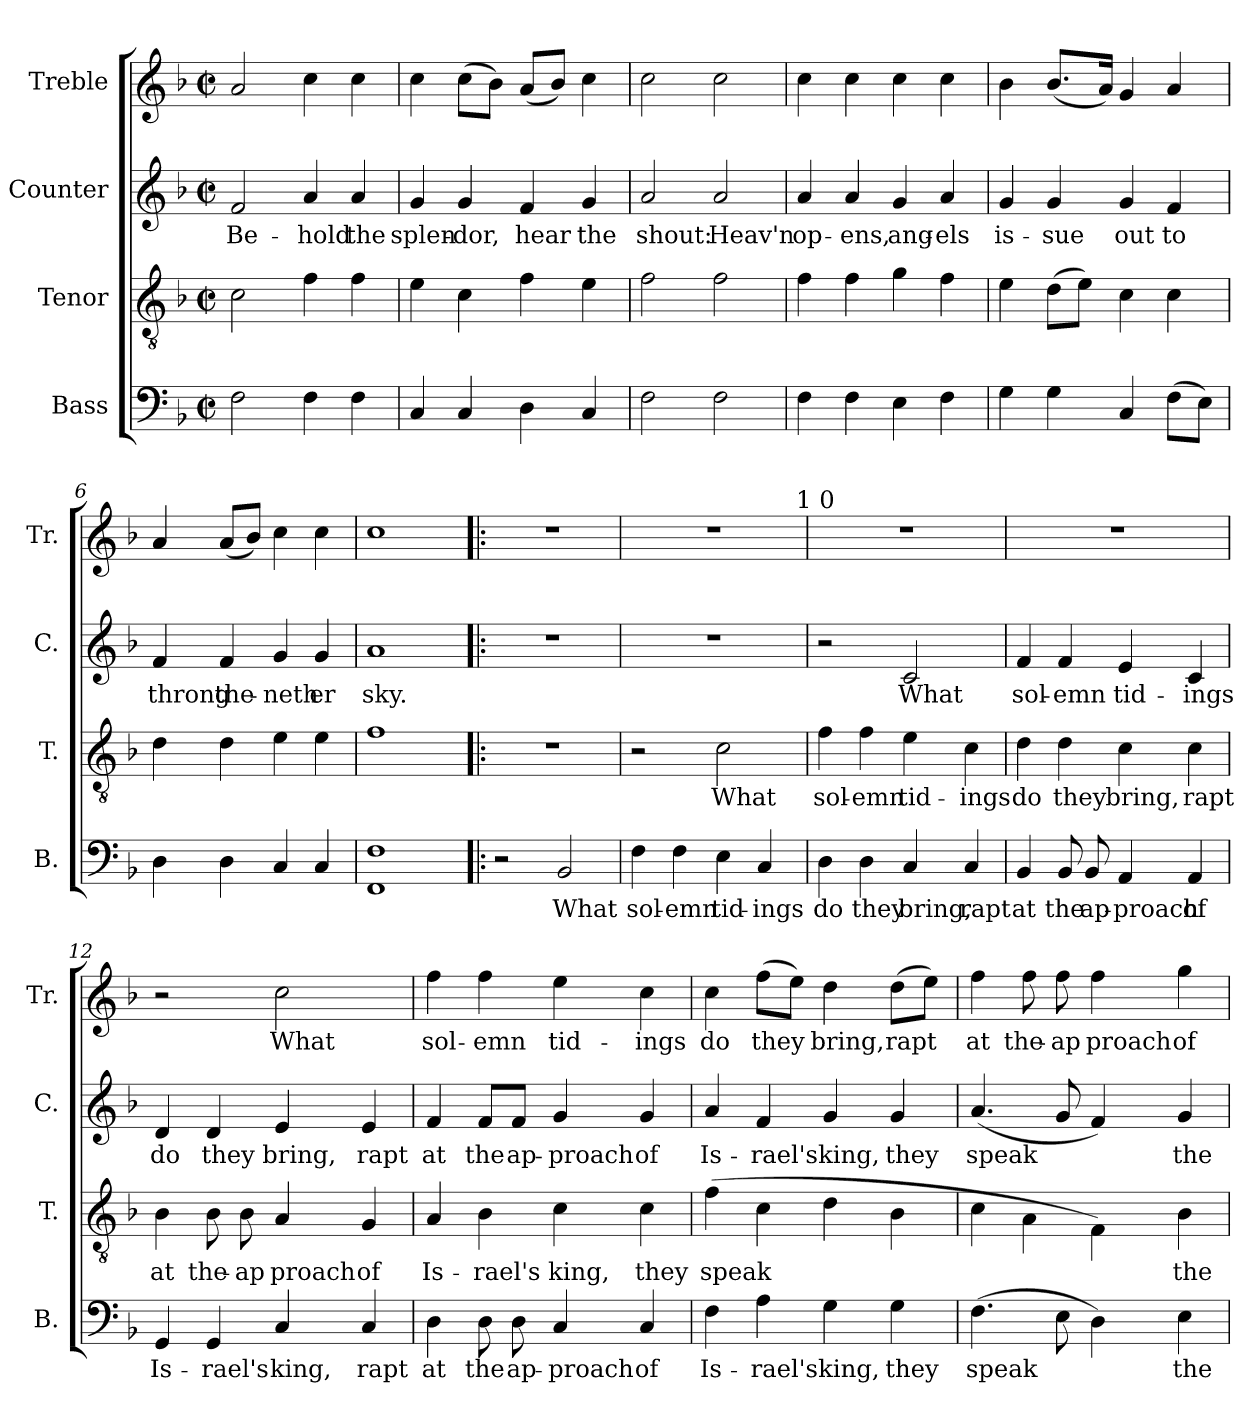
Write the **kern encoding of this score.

**kern	**text	**kern	**text	**kern	**text	**kern	**text
*part4	*part4	*part3	*part3	*part2	*part2	*part1	*part1
*staff4	*staff4	*staff3	*staff3	*staff2	*staff2	*staff1	*staff1
*I"Bass	*	*I"Tenor	*	*I"Counter	*	*I"Treble	*
*I'B.	*	*I'T.	*	*I'C.	*	*I'Tr.	*
!!LO:PB:g=z
*stria5	*	*stria5	*	*stria5	*	*stria5	*
*clefF4	*	*clefGv2	*	*clefG2	*	*clefG2	*
*k[b-]	*	*k[b-]	*	*k[b-]	*	*k[b-]	*
*F:	*	*F:	*	*F:	*	*F:	*
*M2/2	*	*M2/2	*	*M2/2	*	*M2/2	*
*met(c|)	*	*met(c|)	*	*met(c|)	*	*met(c|)	*
=1	=1	=1	=1	=1	=1	=1	=1
!	!LO:LY:b:cj	!	!LO:LY:b:cj	!	!LO:LY:b:cj	!	!LO:LY:b:cj
2F\	.	2c\	.	2f/	Be-	2a/	.
!	!LO:LY:b:cj	!	!LO:LY:b:cj	!	!LO:LY:b:cj	!	!LO:LY:b:cj
4F\	.	4f\	.	4a/	-hold	4cc\	.
!	!LO:LY:b:cj	!	!LO:LY:b:cj	!	!LO:LY:b:cj	!	!LO:LY:b:cj
4F\	.	4f\	.	4a/	the	4cc\	.
=2	=2	=2	=2	=2	=2	=2	=2
!	!LO:LY:b:cj	!	!LO:LY:b:cj	!	!LO:LY:b:cj	!	!LO:LY:b:cj
4C/	.	4e\	.	4g/	splen-	4cc\	.
!	!LO:LY:b:cj	!	!LO:LY:b:cj	!	!LO:LY:b:cj	!	!LO:LY:b:cj
4C/	.	4c\	.	4g/	-dor,	(>8cc\L	.
!	!	!	!	!	!	!	!LO:LY:b:cj
.	.	.	.	.	.	8b-\J)	.
!	!LO:LY:b:cj	!	!LO:LY:b:cj	!	!LO:LY:b:cj	!	!LO:LY:b:cj
4D\	.	4f\	.	4f/	hear	(<8a/L	.
!	!	!	!	!	!	!	!LO:LY:b:cj
.	.	.	.	.	.	8b-/J)	.
!	!LO:LY:b:cj	!	!LO:LY:b:cj	!	!LO:LY:b:cj	!	!LO:LY:b:cj
4C/	.	4e\	.	4g/	the	4cc\	.
=3	=3	=3	=3	=3	=3	=3	=3
!	!LO:LY:b:cj	!	!LO:LY:b:cj	!	!LO:LY:b:cj	!	!LO:LY:b:cj
2F\	.	2f\	.	2a/	shout:	2cc\	.
!	!LO:LY:b:cj	!	!LO:LY:b:cj	!	!LO:LY:b:cj	!	!LO:LY:b:cj
2F\	.	2f\	.	2a/	Heav'n	2cc\	.
=4	=4	=4	=4	=4	=4	=4	=4
!	!LO:LY:b:cj	!	!LO:LY:b:cj	!	!LO:LY:b:cj	!	!LO:LY:b:cj
4F\	.	4f\	.	4a/	op-	4cc\	.
!	!LO:LY:b:cj	!	!LO:LY:b:cj	!	!LO:LY:b:cj	!	!LO:LY:b:cj
4F\	.	4f\	.	4a/	-ens,	4cc\	.
!	!LO:LY:b:cj	!	!LO:LY:b:cj	!	!LO:LY:b:cj	!	!LO:LY:b:cj
4E\	.	4g\	.	4g/	ang-	4cc\	.
!	!LO:LY:b:cj	!	!LO:LY:b:cj	!	!LO:LY:b:cj	!	!LO:LY:b:cj
4F\	.	4f\	.	4a/	-els	4cc\	.
=5	=5	=5	=5	=5	=5	=5	=5
!	!LO:LY:b:cj	!	!LO:LY:b:cj	!	!LO:LY:b:cj	!	!LO:LY:b:cj
4G\	.	4e\	.	4g/	is-	4b->\	.
!	!LO:LY:b:cj	!	!LO:LY:b:cj	!	!LO:LY:b:cj	!	!LO:LY:b:cj
4G\	.	(>8d\L	.	4g/	-sue	(<8.b-/L	.
!	!	!	!LO:LY:b:cj	!	!	!	!
.	.	8e\J)	.	.	.	.	.
!	!	!	!	!	!	!	!LO:LY:b:cj
.	.	.	.	.	.	16a/J)	.
!	!LO:LY:b:cj	!	!LO:LY:b:cj	!	!LO:LY:b:cj	!	!LO:LY:b:cj
4C/	.	4c\	.	4g/	out	4g/	.
!	!LO:LY:b:cj	!	!LO:LY:b:cj	!	!LO:LY:b:cj	!	!LO:LY:b:cj
(>8F\L	.	4c\	.	4f/	to	4a/	.
!	!LO:LY:b:cj	!	!	!	!	!	!
8E\J)	.	.	.	.	.	.	.
=6	=6	=6	=6	=6	=6	=6	=6
!	!LO:LY:b:cj	!	!LO:LY:b:cj	!	!LO:LY:b:cj	!	!LO:LY:b:cj
4D\	.	4d\	.	4f/	throng	4a/	.
!	!LO:LY:b:cj	!	!LO:LY:b:cj	!	!LO:LY:b:cj	!	!LO:LY:b:cj
4D\	.	4d\	.	4f/	the-	(<8a/L	.
!	!	!	!	!	!	!	!LO:LY:b:cj
.	.	.	.	.	.	8b-/J)	.
!	!LO:LY:b:cj	!	!LO:LY:b:cj	!	!LO:LY:b:cj	!	!LO:LY:b:cj
4C/	.	4e\	.	4g/	-neth	4cc\	.
!	!LO:LY:b:cj	!	!LO:LY:b:cj	!	!LO:LY:b:cj	!	!LO:LY:b:cj
4C/	.	4e\	.	4g/	er	4cc\	.
!!LO:LB:g=z
=7	=7	=7	=7	=7	=7	=7	=7
!	!LO:LY:b:cj	!	!LO:LY:b:cj	!	!LO:LY:b:cj	!	!LO:LY:b:cj
1F 1FF	.	1f	.	1a	sky.	1cc	.
=8!|:	=8!|:	=8!|:	=8!|:	=8!|:	=8!|:	=8!|:	=8!|:
2r	.	1r	.	1r	.	1r	.
!	!LO:LY:b:cj	!	!	!	!	!	!
2BB-/	What	.	.	.	.	.	.
=9	=9	=9	=9	=9	=9	=9	=9
!	!LO:LY:b:cj	!	!	!	!	!	!
*	*	*	*	*	*	*^	*
4F\	sol-	2r	.	1r	.	1r	2ryy	.
!	!LO:LY:b:cj	!	!	!	!	!	!	!
4F\	-emn	.	.	.	.	.	.	.
!	!LO:LY:b:cj	!	!LO:LY:b:cj	!	!	!	!	!
4E\	tid-	2c\	What	.	.	.	4...ryy	.
!	!LO:LY:b:cj	!	!	!	!	!	!	!
4C/	-ings	.	.	.	.	.	.	.
!	!	!	!	!	!	!	!LO:TX:a:t=1 0	!
.	.	.	.	.	.	.	32ryy	.
=10	=10	=10	=10	=10	=10	=10	=10	=10
!	!LO:LY:b:cj	!	!LO:LY:b:cj	!	!	!	!	!
*	*	*	*	*	*	*v	*v	*
4D\	do	4f\	sol-	2r	.	1r	.
!	!LO:LY:b:cj	!	!LO:LY:b:cj	!	!	!	!
4D\	they	4f\	-emn	.	.	.	.
!	!LO:LY:b:cj	!	!LO:LY:b:cj	!	!LO:LY:b:cj	!	!
4C/	bring,	4e\	tid-	2c/	What	.	.
!	!LO:LY:b:cj	!	!LO:LY:b:cj	!	!	!	!
4C/	rapt	4c\	-ings	.	.	.	.
=11	=11	=11	=11	=11	=11	=11	=11
!	!LO:LY:b:cj	!	!LO:LY:b:cj	!	!LO:LY:b:cj	!	!
4BB-/	at	4d\	do	4f/	sol-	1r	.
!	!LO:LY:b:cj	!	!LO:LY:b:cj	!	!LO:LY:b:cj	!	!
8BB-/	the	4d\	they	4f/	-emn	.	.
!	!LO:LY:b:cj	!	!	!	!	!	!
8BB-/	ap-	.	.	.	.	.	.
!	!LO:LY:b:cj	!	!LO:LY:b:cj	!	!LO:LY:b:cj	!	!
4AA/	-proach	4c\	bring,	4e/	tid-	.	.
!	!LO:LY:b:cj	!	!LO:LY:b:cj	!	!LO:LY:b:cj	!	!
4AA/	of	4c\	rapt	4c/	-ings	.	.
=12	=12	=12	=12	=12	=12	=12	=12
!	!LO:LY:b:cj	!	!LO:LY:b:cj	!	!LO:LY:b:cj	!	!
4GG/	Is-	4B-\	at	4d/	do	2r	.
!	!LO:LY:b:cj	!	!LO:LY:b:cj	!	!LO:LY:b:cj	!	!
4GG/	-rael's	8B-\	the-	4d/	they	.	.
!	!	!	!LO:LY:b:cj	!	!	!	!
.	.	8B-\	-ap	.	.	.	.
!	!LO:LY:b:cj	!	!LO:LY:b:cj	!	!LO:LY:b:cj	!	!LO:LY:b:cj
4C/	king,	4A/	proach	4e/	bring,	2cc\	What
!	!LO:LY:b:cj	!	!LO:LY:b:cj	!	!LO:LY:b:cj	!	!
4C/	rapt	4G/	of	4e/	rapt	.	.
!!LO:PB:g=z
=13	=13	=13	=13	=13	=13	=13	=13
!	!LO:LY:b:cj	!	!LO:LY:b:cj	!	!LO:LY:b:cj	!	!LO:LY:b:cj
4D\	at	4A/	Is-	4f/	at	4ff\	sol-
!	!LO:LY:b:cj	!	!LO:LY:b:cj	!	!LO:LY:b:cj	!	!LO:LY:b:cj
8D\	the	4B-\	-rael's	8f/L	the	4ff\	-emn
!	!LO:LY:b:cj	!	!	!	!LO:LY:b:cj	!	!
8D\	ap-	.	.	8f/J	ap-	.	.
!	!LO:LY:b:cj	!	!LO:LY:b:cj	!	!LO:LY:b:cj	!	!LO:LY:b:cj
4C/	-proach	4c\	king,	4g/	-proach	4ee\	tid-
!	!LO:LY:b:cj	!	!LO:LY:b:cj	!	!LO:LY:b:cj	!	!LO:LY:b:cj
4C/	of	4c\	they	4g/	of	4cc\	-ings
=14	=14	=14	=14	=14	=14	=14	=14
!	!LO:LY:b:cj	!	!LO:LY:b:cj	!	!LO:LY:b:cj	!	!LO:LY:b:cj
4F\	Is-	(>4f\	speak	4a/	Is-	4cc\	do
!	!LO:LY:b:cj	!	!LO:LY:b:cj	!	!LO:LY:b:cj	!	!LO:LY:b:cj
4A\	-rael's	4c\	.	4f/	-rael's	(>8ff\L	they
!	!	!	!	!	!	!	!LO:LY:b:cj
.	.	.	.	.	.	8ee\J)	.
!	!LO:LY:b:cj	!	!LO:LY:b:cj	!	!LO:LY:b:cj	!	!LO:LY:b:cj
4G\	king,	4d\	.	4g/	king,	4dd\	bring,
!	!LO:LY:b:cj	!	!LO:LY:b:cj	!	!LO:LY:b:cj	!	!LO:LY:b:cj
4G\	they	4B-\	.	4g/	they	(>8dd\L	rapt
!	!	!	!	!	!	!	!LO:LY:b:cj
.	.	.	.	.	.	8ee\J)	.
=15	=15	=15	=15	=15	=15	=15	=15
!	!LO:LY:b:cj	!	!LO:LY:b:cj	!	!LO:LY:b:cj	!	!LO:LY:b:cj
(>4.F\	speak	4c\	.	(<4.a/	speak	4ff>\	at
!	!	!	!LO:LY:b:cj	!	!	!	!LO:LY:b:cj
.	.	4A\	.	.	.	8ff\	the-
!	!LO:LY:b:cj	!	!	!	!LO:LY:b:cj	!	!LO:LY:b:cj
8E\	.	.	.	8g/	.	8ff\	-ap
!	!LO:LY:b:cj	!	!LO:LY:b:cj	!	!LO:LY:b:cj	!	!LO:LY:b:cj
4D\)	.	4F\)	.	4f/)	.	4ff\	proach
!	!LO:LY:b:cj	!	!LO:LY:b:cj	!	!LO:LY:b:cj	!	!LO:LY:b:cj
4E\	the	4B-\	the	4g/	the	4gg\	of
=	=	=	=	=	=	=	=
*-	*-	*-	*-	*-	*-	*-	*-
